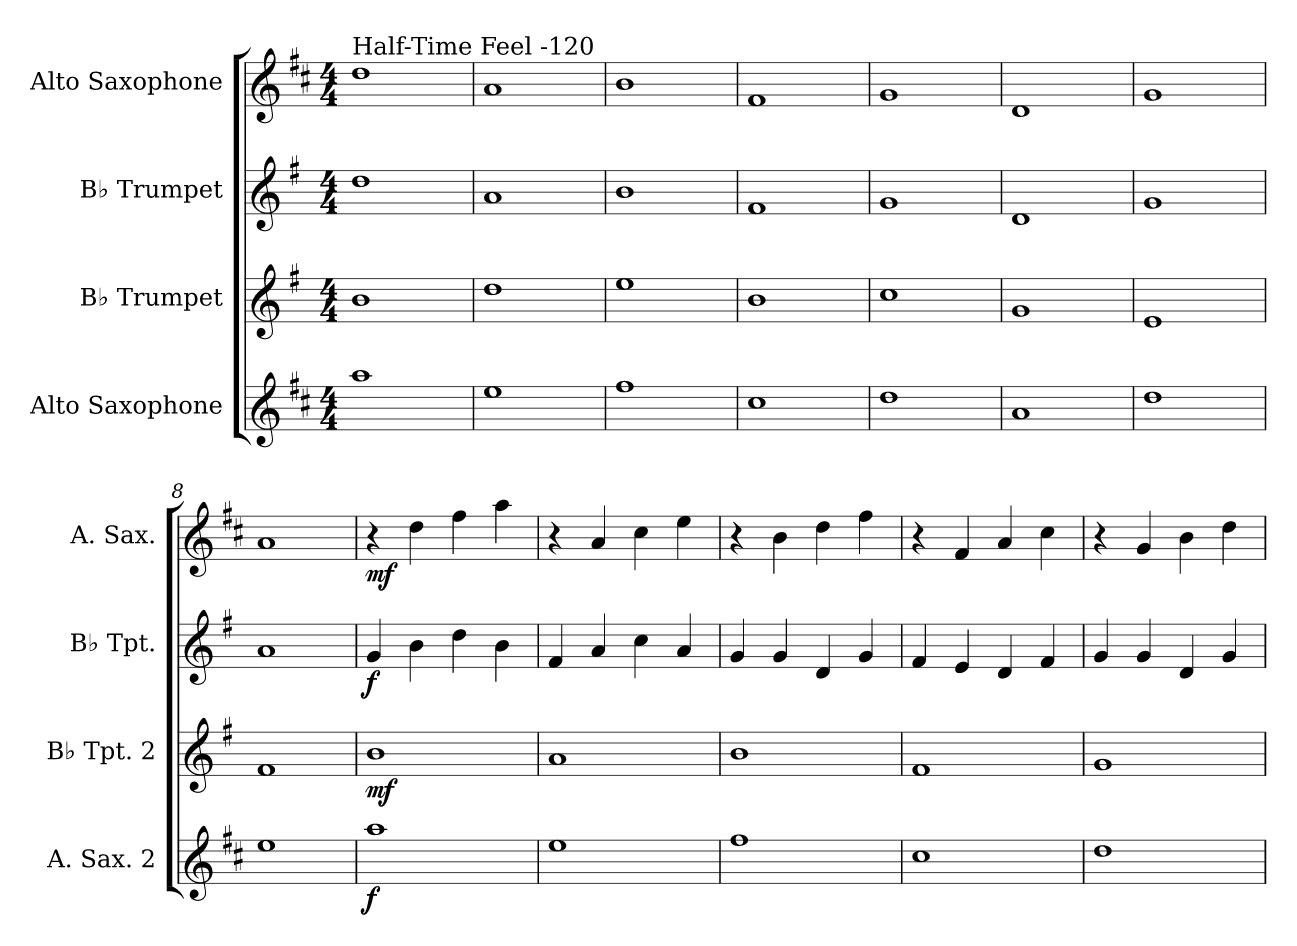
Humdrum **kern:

**kern	**dynam	**kern	**dynam	**kern	**dynam	**kern	**dynam
*part4	*part4	*part3	*part3	*part2	*part2	*part1	*part1
*staff4	*staff4	*staff3	*staff3	*staff2	*staff2	*staff1	*staff1
*I"Alto Saxophone	*	*I"B♭ Trumpet	*	*I"B♭ Trumpet	*	*I"Alto Saxophone	*
*I'A. Sax. 2	*	*I'B♭ Tpt. 2	*	*I'B♭ Tpt.	*	*I'A. Sax.	*
*clefG2	*	*clefG2	*	*clefG2	*	*clefG2	*
*ITrd5c9	*	*ITrd1c2	*	*ITrd1c2	*	*ITrd5c9	*
*k[b-]	*	*k[b-]	*	*k[b-]	*	*k[b-]	*
*F:	*	*F:	*	*F:	*	*F:	*
*M4/4	*	*M4/4	*	*M4/4	*	*M4/4	*
=1	=1	=1	=1	=1	=1	=1	=1
!	!	!	!	!	!	!LO:TX:a:t=Half-Time Feel -120	!
1cc	.	1a	.	1cc	.	1f	.
=2	=2	=2	=2	=2	=2	=2	=2
1g	.	1cc	.	1g	.	1c	.
=3	=3	=3	=3	=3	=3	=3	=3
1a	.	1dd	.	1a	.	1d	.
=4	=4	=4	=4	=4	=4	=4	=4
1e	.	1a	.	1e	.	1A	.
=5	=5	=5	=5	=5	=5	=5	=5
1f	.	1b-	.	1f	.	1B-	.
=6	=6	=6	=6	=6	=6	=6	=6
1c	.	1f	.	1c	.	1F	.
=7	=7	=7	=7	=7	=7	=7	=7
1f	.	1d	.	1f	.	1B-	.
=8	=8	=8	=8	=8	=8	=8	=8
1g	.	1e	.	1g	.	1c	.
=9	=9	=9	=9	=9	=9	=9	=9
!	!LO:DY:b	!	!LO:DY:b	!	!LO:DY:b	!	!LO:DY:b
1cc	f	1a	mf	4f/	f	4r	mf
.	.	.	.	4a\	.	4f\	.
.	.	.	.	4cc\	.	4a\	.
.	.	.	.	4a\	.	4cc\	.
=10	=10	=10	=10	=10	=10	=10	=10
1g	.	1g	.	4e/	.	4r	.
.	.	.	.	4g/	.	4c/	.
.	.	.	.	4b-\	.	4e\	.
.	.	.	.	4g/	.	4g\	.
=11	=11	=11	=11	=11	=11	=11	=11
1a	.	1a	.	4f/	.	4r	.
.	.	.	.	4f/	.	4d\	.
.	.	.	.	4c/	.	4f\	.
.	.	.	.	4f/	.	4a\	.
!!LO:LB:g=z
=12	=12	=12	=12	=12	=12	=12	=12
1e	.	1e	.	4e/	.	4r	.
.	.	.	.	4d/	.	4A/	.
.	.	.	.	4c/	.	4c/	.
.	.	.	.	4e/	.	4e\	.
=13	=13	=13	=13	=13	=13	=13	=13
1f	.	1f	.	4f/	.	4r	.
.	.	.	.	4f/	.	4B-/	.
.	.	.	.	4c/	.	4d\	.
.	.	.	.	4f/	.	4f\	.
=	=	=	=	=	=	=	=
*-	*-	*-	*-	*-	*-	*-	*-
